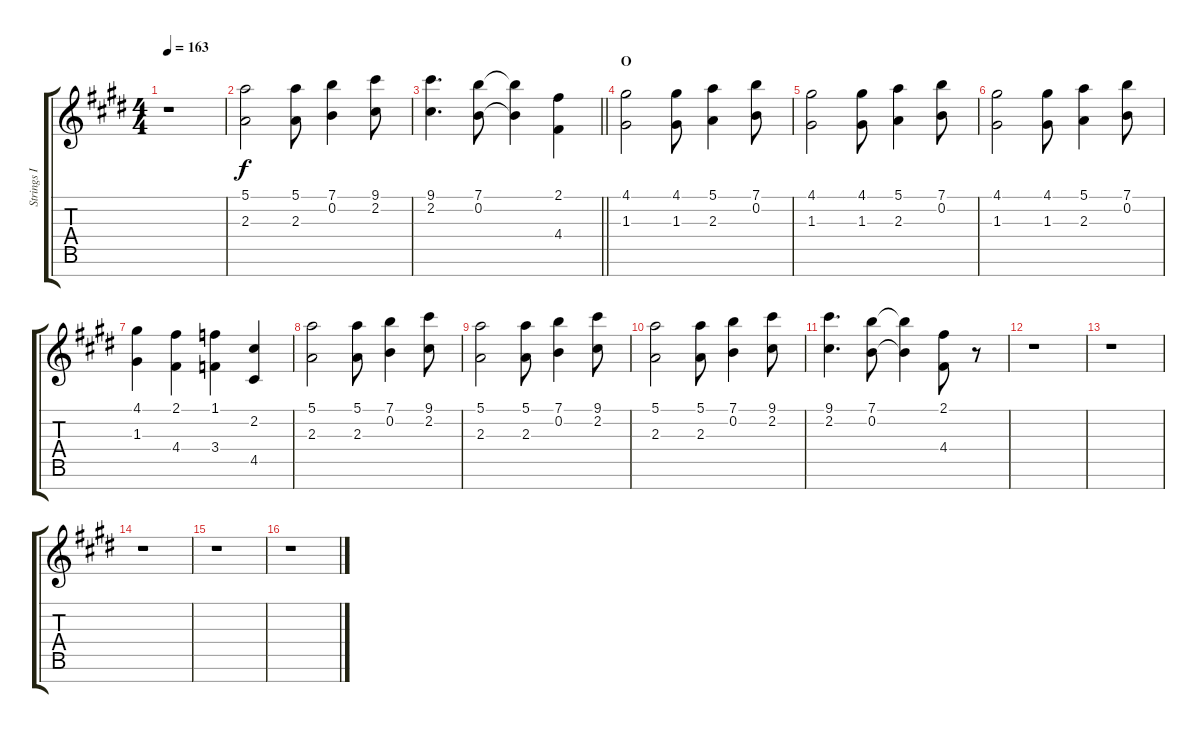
\track ("Strings I" "Strings I") {instrument stringensemble1}
\staff {score tabs}
\tuning (E5 B4 G4 D4 A3 E3 B2) {hide}
\ts (4 4)
\tempo 163
\clef g2
\ks e
r.1{dy f} |
(5.1 2.3).2 (5.1 2.3).8 (7.1 0.2).4 (9.1 2.2).8 |
\barLineRight lightlight
(9.1 2.2).4{d} (7.1 0.2).8 (7.1{t} 0.2{t}).4 (2.1 4.4).4 |
\section ("" "O")
(4.1 1.3).2 (4.1 1.3).8 (5.1 2.3).4 (7.1 0.2).8 |
(4.1 1.3).2 (4.1 1.3).8 (5.1 2.3).4 (7.1 0.2).8 |
(4.1 1.3).2 (4.1 1.3).8 (5.1 2.3).4 (7.1 0.2).8 |
(4.1 1.3).4 (2.1 4.4).4 (1.1 3.4).4 (2.2 4.5).4 |
(5.1 2.3).2 (5.1 2.3).8 (7.1 0.2).4 (9.1 2.2).8 |
(5.1 2.3).2 (5.1 2.3).8 (7.1 0.2).4 (9.1 2.2).8 |
(5.1 2.3).2 (5.1 2.3).8 (7.1 0.2).4 (9.1 2.2).8 |
(9.1 2.2).4{d} (7.1 0.2).8 (7.1{t} 0.2{t}).4 (2.1 4.4).8 r.8 |
r.1 |
r.1 |
r.1 |
r.1 |
r.1
